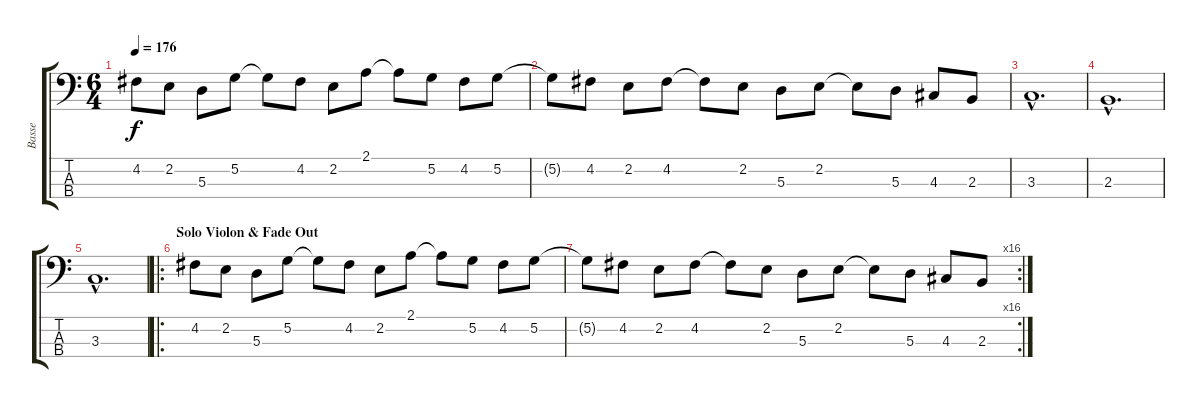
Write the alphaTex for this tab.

\track ("Basse" "Basse") {instrument acousticbass}
\staff {score tabs}
\tuning (G2 D2 A1 E1) {hide}
\ts (6 4)
\tempo 176
\clef f4
\ks c
4.2.8{dy f} 2.2.8 5.3.8 5.2.8 5.2{t}.8 4.2.8 2.2.8 2.1.8 2.1{t}.8 5.2.8 4.2.8 5.2.8 |
5.2{t}.8 4.2.8 2.2.8 4.2.8 4.2{t}.8 2.2.8 5.3.8 2.2.8 2.2{t}.8 5.3.8 4.3.8 2.3.8 |
3.3{hac}.1{d} |
2.3{hac}.1{d} |
3.3{hac}.1{d} |
\ro
\section ("" "Solo Violon & Fade Out")
4.2.8 2.2.8 5.3.8 5.2.8 5.2{t}.8 4.2.8 2.2.8 2.1.8 2.1{t}.8 5.2.8 4.2.8 5.2.8 |
\rc 16
5.2{t}.8 4.2.8 2.2.8 4.2.8 4.2{t}.8 2.2.8 5.3.8 2.2.8 2.2{t}.8 5.3.8 4.3.8 2.3.8
